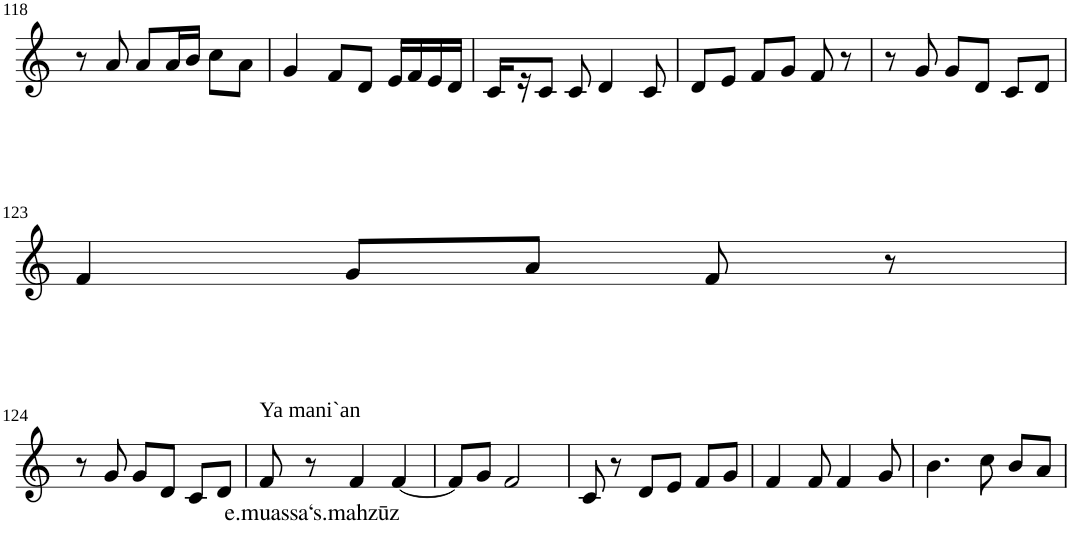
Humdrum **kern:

**kern	**text
*part1	*part1
*staff1	*staff1
*I"Violin	*
!!LO:PB:g=z
*clefG2	*
*k[]	*
*M3/4	*
=118	=118
8r	.
8a/	.
8a/L	.
16a/L	.
16b/JJ	.
8cc\L	.
8a\J	.
=119	=119
4g/	.
8f/L	.
8d/J	.
16e/LL	.
16f/	.
16e/	.
16d/JJ	.
=120	=120
16c/LL	.
16r	.
8c/J	.
8c/	.
4d/	.
8c/	.
=121	=121
8d/L	.
8e/J	.
8f/L	.
8g/J	.
8f/	.
8r	.
=122	=122
8r	.
8g/	.
8g/L	.
8d/J	.
8c/L	.
8d/J	.
!!LO:LB:g=z
=123	=123
4f/	.
8g/L	.
8a/J	.
8f/	.
8r	.
!!LO:LB:g=z
=124	=124
8r	.
8g/	.
8g/L	.
8d/J	.
8c/L	.
8d/J	.
=125	=125
!LO:TX:a:t=Ya mani`an	!
!	!LO:LY:b
8f/	e.muassa‘
8r	.
!	!LO:LY:b
4f/	s.mahzūz
[4f/	.
=126	=126
8f/L]	.
8g/J	.
2f/	.
=127	=127
8c/	.
8r	.
8d/L	.
8e/J	.
8f/L	.
8g/J	.
=128	=128
4f/	.
8f/	.
4f/	.
8g/	.
=129	=129
4.b\	.
8cc\	.
8b/L	.
8a/J	.
=	=
*-	*-
